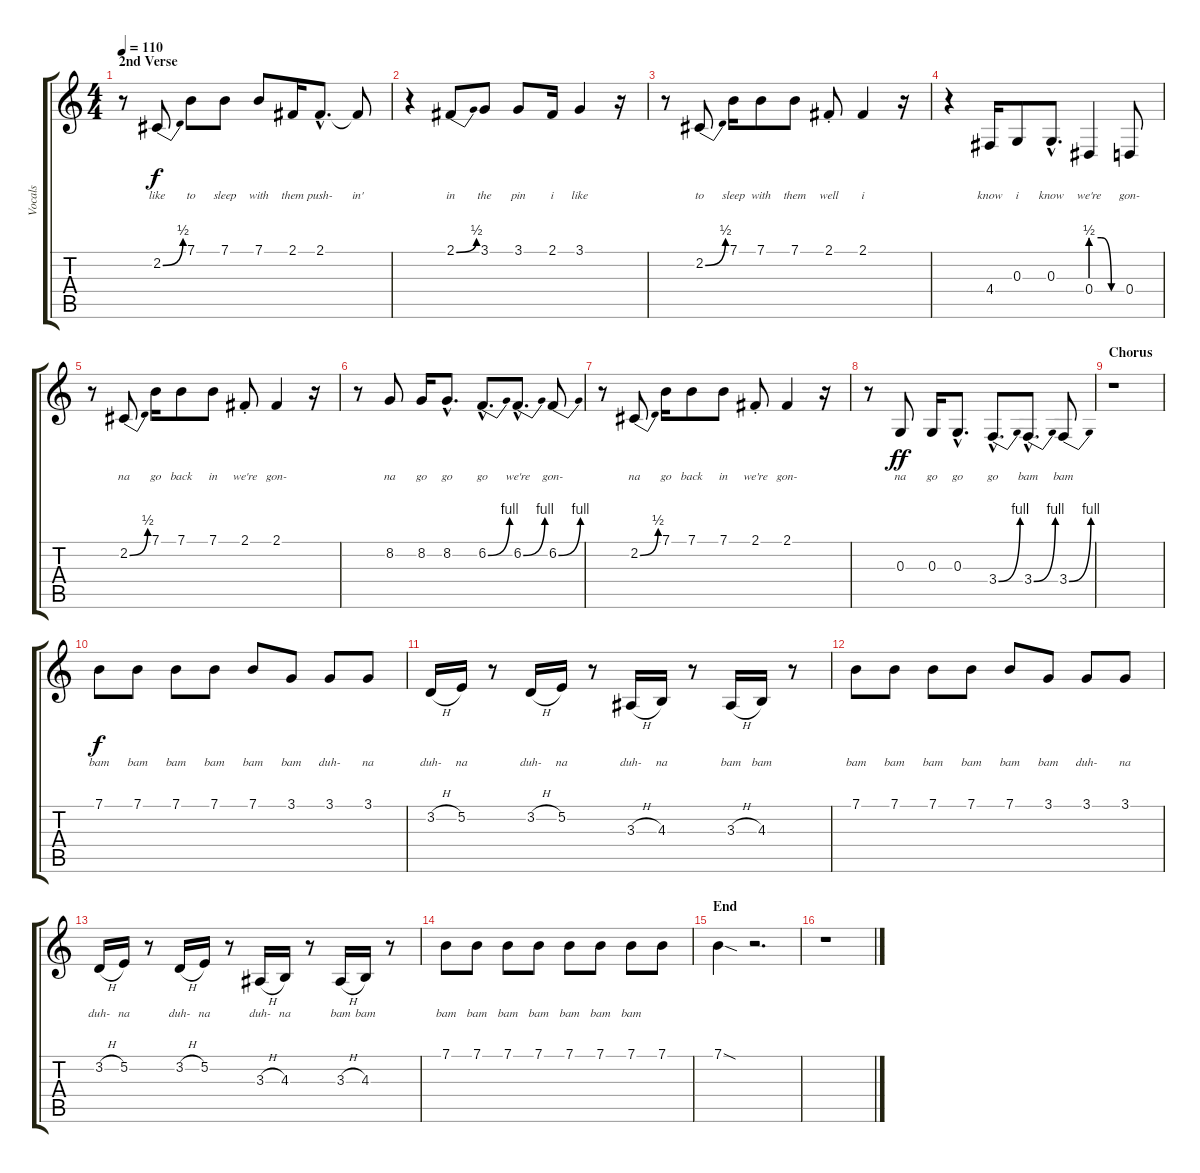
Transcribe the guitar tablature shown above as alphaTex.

\track ("Vocals" "Vocals") {instrument lead2sawtooth}
\staff {score tabs}
\tuning (E4 B3 G3 D3 A2 E2) {hide}
\ts (4 4)
\section ("" "2nd Verse")
\tempo 110
\clef g2
\ks c
r.8{dy f} 2.2{be (bend 0 0 60 2)}.8{lyrics (0 "like") lyrics (1 "") lyrics (2 "") lyrics (3 "") lyrics (4 "")} 7.1.8{lyrics (0 "to") lyrics (1 "") lyrics (2 "") lyrics (3 "") lyrics (4 "")} 7.1.8{lyrics (0 "sleep") lyrics (1 "") lyrics (2 "") lyrics (3 "") lyrics (4 "")} 7.1.8{lyrics (0 "with") lyrics (1 "") lyrics (2 "") lyrics (3 "") lyrics (4 "")} 2.1.16{lyrics (0 "them") lyrics (1 "") lyrics (2 "") lyrics (3 "") lyrics (4 "")} 2.1{hac}.8{d lyrics (0 "push-") lyrics (1 "") lyrics (2 "") lyrics (3 "") lyrics (4 "")} 2.1{t}.8{lyrics (0 "in'") lyrics (1 "") lyrics (2 "") lyrics (3 "") lyrics (4 "")} |
r.4 2.1{be (bend 0 0 60 2)}.8{lyrics (0 "in") lyrics (1 "") lyrics (2 "") lyrics (3 "") lyrics (4 "")} 3.1.8{lyrics (0 "the") lyrics (1 "") lyrics (2 "") lyrics (3 "") lyrics (4 "")} 3.1.8{lyrics (0 "pin") lyrics (1 "") lyrics (2 "") lyrics (3 "") lyrics (4 "")} 2.1.16{lyrics (0 "i") lyrics (1 "") lyrics (2 "") lyrics (3 "") lyrics (4 "")} 3.1.4{lyrics (0 "like") lyrics (1 "") lyrics (2 "") lyrics (3 "") lyrics (4 "")} r.16 |
r.8 2.2{be (bend 0 0 60 2)}.8{lyrics (0 "to") lyrics (1 "") lyrics (2 "") lyrics (3 "") lyrics (4 "")} 7.1.16{lyrics (0 "sleep") lyrics (1 "") lyrics (2 "") lyrics (3 "") lyrics (4 "")} 7.1.8{lyrics (0 "with") lyrics (1 "") lyrics (2 "") lyrics (3 "") lyrics (4 "")} 7.1.8{lyrics (0 "them") lyrics (1 "") lyrics (2 "") lyrics (3 "") lyrics (4 "")} 2.1{st}.8{lyrics (0 "well") lyrics (1 "") lyrics (2 "") lyrics (3 "") lyrics (4 "")} 2.1.4{lyrics (0 "i") lyrics (1 "") lyrics (2 "") lyrics (3 "") lyrics (4 "")} r.16 |
r.4 4.4.16{lyrics (0 "know") lyrics (1 "") lyrics (2 "") lyrics (3 "") lyrics (4 "")} 0.3.8{lyrics (0 "i") lyrics (1 "") lyrics (2 "") lyrics (3 "") lyrics (4 "")} 0.3{hac}.8{d lyrics (0 "know") lyrics (1 "") lyrics (2 "") lyrics (3 "") lyrics (4 "")} 0.4{be (custom 0 2 20 2 40 0 60 0)}.4{lyrics (0 "we're") lyrics (1 "") lyrics (2 "") lyrics (3 "") lyrics (4 "")} 0.4.8{lyrics (0 "gon-") lyrics (1 "") lyrics (2 "") lyrics (3 "") lyrics (4 "")} |
r.8 2.2{be (bend 0 0 60 2)}.8{lyrics (0 "na") lyrics (1 "") lyrics (2 "") lyrics (3 "") lyrics (4 "")} 7.1.16{lyrics (0 "go") lyrics (1 "") lyrics (2 "") lyrics (3 "") lyrics (4 "")} 7.1.8{lyrics (0 "back") lyrics (1 "") lyrics (2 "") lyrics (3 "") lyrics (4 "")} 7.1.8{lyrics (0 "in") lyrics (1 "") lyrics (2 "") lyrics (3 "") lyrics (4 "")} 2.1{st}.8{lyrics (0 "we're") lyrics (1 "") lyrics (2 "") lyrics (3 "") lyrics (4 "")} 2.1.4{lyrics (0 "gon-") lyrics (1 "") lyrics (2 "") lyrics (3 "") lyrics (4 "")} r.16 |
r.8 8.2.8{lyrics (0 "na") lyrics (1 "") lyrics (2 "") lyrics (3 "") lyrics (4 "")} 8.2.16{lyrics (0 "go") lyrics (1 "") lyrics (2 "") lyrics (3 "") lyrics (4 "")} 8.2{hac}.8{d lyrics (0 "go") lyrics (1 "") lyrics (2 "") lyrics (3 "") lyrics (4 "")} 6.2{be (bend 0 0 60 4) hac}.8{d lyrics (0 "go") lyrics (1 "") lyrics (2 "") lyrics (3 "") lyrics (4 "")} 6.2{be (bend 0 0 60 4) hac}.8{d lyrics (0 "we're") lyrics (1 "") lyrics (2 "") lyrics (3 "") lyrics (4 "")} 6.2{be (bend 0 0 60 4)}.8{lyrics (0 "gon-") lyrics (1 "") lyrics (2 "") lyrics (3 "") lyrics (4 "")} |
r.8 2.2{be (bend 0 0 60 2)}.8{lyrics (0 "na") lyrics (1 "") lyrics (2 "") lyrics (3 "") lyrics (4 "")} 7.1.16{lyrics (0 "go") lyrics (1 "") lyrics (2 "") lyrics (3 "") lyrics (4 "")} 7.1.8{lyrics (0 "back") lyrics (1 "") lyrics (2 "") lyrics (3 "") lyrics (4 "")} 7.1.8{lyrics (0 "in") lyrics (1 "") lyrics (2 "") lyrics (3 "") lyrics (4 "")} 2.1{st}.8{lyrics (0 "we're") lyrics (1 "") lyrics (2 "") lyrics (3 "") lyrics (4 "")} 2.1.4{lyrics (0 "gon-") lyrics (1 "") lyrics (2 "") lyrics (3 "") lyrics (4 "")} r.16 |
r.8 0.3.8{lyrics (0 "na") lyrics (1 "") lyrics (2 "") lyrics (3 "") lyrics (4 "") dy ff} 0.3.16{lyrics (0 "go") lyrics (1 "") lyrics (2 "") lyrics (3 "") lyrics (4 "")} 0.3{hac}.8{d lyrics (0 "go") lyrics (1 "") lyrics (2 "") lyrics (3 "") lyrics (4 "")} 3.4{be (bend 0 0 60 4) hac}.8{d lyrics (0 "go") lyrics (1 "") lyrics (2 "") lyrics (3 "") lyrics (4 "")} 3.4{be (bend 0 0 60 4) hac}.8{d lyrics (0 "bam") lyrics (1 "") lyrics (2 "") lyrics (3 "") lyrics (4 "")} 3.4{be (bend 0 0 60 4)}.8{lyrics (0 "bam") lyrics (1 "") lyrics (2 "") lyrics (3 "") lyrics (4 "")} |
\section ("" "Chorus")
r.1 |
7.1.8{lyrics (0 "bam") lyrics (1 "") lyrics (2 "") lyrics (3 "") lyrics (4 "") dy f} 7.1.8{lyrics (0 "bam") lyrics (1 "") lyrics (2 "") lyrics (3 "") lyrics (4 "")} 7.1.8{lyrics (0 "bam") lyrics (1 "") lyrics (2 "") lyrics (3 "") lyrics (4 "")} 7.1.8{lyrics (0 "bam") lyrics (1 "") lyrics (2 "") lyrics (3 "") lyrics (4 "")} 7.1.8{lyrics (0 "bam") lyrics (1 "") lyrics (2 "") lyrics (3 "") lyrics (4 "")} 3.1.8{lyrics (0 "bam") lyrics (1 "") lyrics (2 "") lyrics (3 "") lyrics (4 "")} 3.1.8{lyrics (0 "duh-") lyrics (1 "") lyrics (2 "") lyrics (3 "") lyrics (4 "")} 3.1.8{lyrics (0 "na") lyrics (1 "") lyrics (2 "") lyrics (3 "") lyrics (4 "")} |
3.2{h}.16{lyrics (0 "duh-") lyrics (1 "") lyrics (2 "") lyrics (3 "") lyrics (4 "")} 5.2.16{lyrics (0 "na") lyrics (1 "") lyrics (2 "") lyrics (3 "") lyrics (4 "")} r.8 3.2{h}.16{lyrics (0 "duh-") lyrics (1 "") lyrics (2 "") lyrics (3 "") lyrics (4 "")} 5.2.16{lyrics (0 "na") lyrics (1 "") lyrics (2 "") lyrics (3 "") lyrics (4 "")} r.8 3.3{h}.16{lyrics (0 "duh-") lyrics (1 "") lyrics (2 "") lyrics (3 "") lyrics (4 "")} 4.3.16{lyrics (0 "na") lyrics (1 "") lyrics (2 "") lyrics (3 "") lyrics (4 "")} r.8 3.3{h}.16{lyrics (0 "bam") lyrics (1 "") lyrics (2 "") lyrics (3 "") lyrics (4 "")} 4.3.16{lyrics (0 "bam") lyrics (1 "") lyrics (2 "") lyrics (3 "") lyrics (4 "")} r.8 |
7.1.8{lyrics (0 "bam") lyrics (1 "") lyrics (2 "") lyrics (3 "") lyrics (4 "")} 7.1.8{lyrics (0 "bam") lyrics (1 "") lyrics (2 "") lyrics (3 "") lyrics (4 "")} 7.1.8{lyrics (0 "bam") lyrics (1 "") lyrics (2 "") lyrics (3 "") lyrics (4 "")} 7.1.8{lyrics (0 "bam") lyrics (1 "") lyrics (2 "") lyrics (3 "") lyrics (4 "")} 7.1.8{lyrics (0 "bam") lyrics (1 "") lyrics (2 "") lyrics (3 "") lyrics (4 "")} 3.1.8{lyrics (0 "bam") lyrics (1 "") lyrics (2 "") lyrics (3 "") lyrics (4 "")} 3.1.8{lyrics (0 "duh-") lyrics (1 "") lyrics (2 "") lyrics (3 "") lyrics (4 "")} 3.1.8{lyrics (0 "na") lyrics (1 "") lyrics (2 "") lyrics (3 "") lyrics (4 "")} |
3.2{h}.16{lyrics (0 "duh-") lyrics (1 "") lyrics (2 "") lyrics (3 "") lyrics (4 "")} 5.2.16{lyrics (0 "na") lyrics (1 "") lyrics (2 "") lyrics (3 "") lyrics (4 "")} r.8 3.2{h}.16{lyrics (0 "duh-") lyrics (1 "") lyrics (2 "") lyrics (3 "") lyrics (4 "")} 5.2.16{lyrics (0 "na") lyrics (1 "") lyrics (2 "") lyrics (3 "") lyrics (4 "")} r.8 3.3{h}.16{lyrics (0 "duh-") lyrics (1 "") lyrics (2 "") lyrics (3 "") lyrics (4 "")} 4.3.16{lyrics (0 "na") lyrics (1 "") lyrics (2 "") lyrics (3 "") lyrics (4 "")} r.8 3.3{h}.16{lyrics (0 "bam") lyrics (1 "") lyrics (2 "") lyrics (3 "") lyrics (4 "")} 4.3.16{lyrics (0 "bam") lyrics (1 "") lyrics (2 "") lyrics (3 "") lyrics (4 "")} r.8 |
7.1.8{lyrics (0 "bam") lyrics (1 "") lyrics (2 "") lyrics (3 "") lyrics (4 "")} 7.1.8{lyrics (0 "bam") lyrics (1 "") lyrics (2 "") lyrics (3 "") lyrics (4 "")} 7.1.8{lyrics (0 "bam") lyrics (1 "") lyrics (2 "") lyrics (3 "") lyrics (4 "")} 7.1.8{lyrics (0 "bam") lyrics (1 "") lyrics (2 "") lyrics (3 "") lyrics (4 "")} 7.1.8{lyrics (0 "bam") lyrics (1 "") lyrics (2 "") lyrics (3 "") lyrics (4 "")} 7.1.8{lyrics (0 "bam") lyrics (1 "") lyrics (2 "") lyrics (3 "") lyrics (4 "")} 7.1.8{lyrics (0 "bam") lyrics (1 "") lyrics (2 "") lyrics (3 "") lyrics (4 "")} 7.1.8 |
\section ("" "End")
7.1{sod}.4 r.2{d} |
r.1
